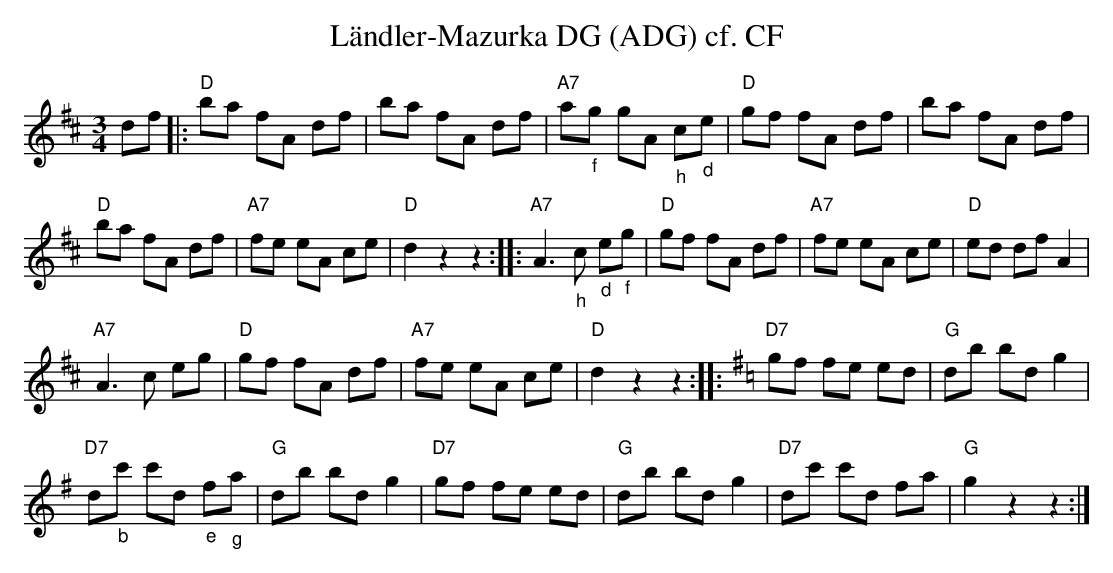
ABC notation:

X:1
T:L\"andler-Mazurka DG (ADG) cf. CF
M:3/4
L:1/8
K:Dmaj%%MIDI gchordon
df |: "D"ba fA df | ba fA df | "A7"a"_f"g gA "_h"c"_d"e | "D"gf fA df | ba fA df |
"D"ba fA df | "A7"fe eA ce | "D"d2z2z2 :: "A7"A3"_h"c "_d"e"_f"g | "D"gf fA df | "A7"fe eA ce | "D"ed dfA2 |
"A7"A3c eg | "D"gf fA df | "A7"fe eA ce | "D"d2z2z2 :: [K:Gmaj] "D7"gf fe ed | "G"db bdg2 |
"D7"d"_b"c' c'd "_e"f"_g"a | "G"db bdg2 | "D7"gf fe ed | "G"db bdg2 | "D7"dc' c'd fa | "G"g2z2z2 :|
